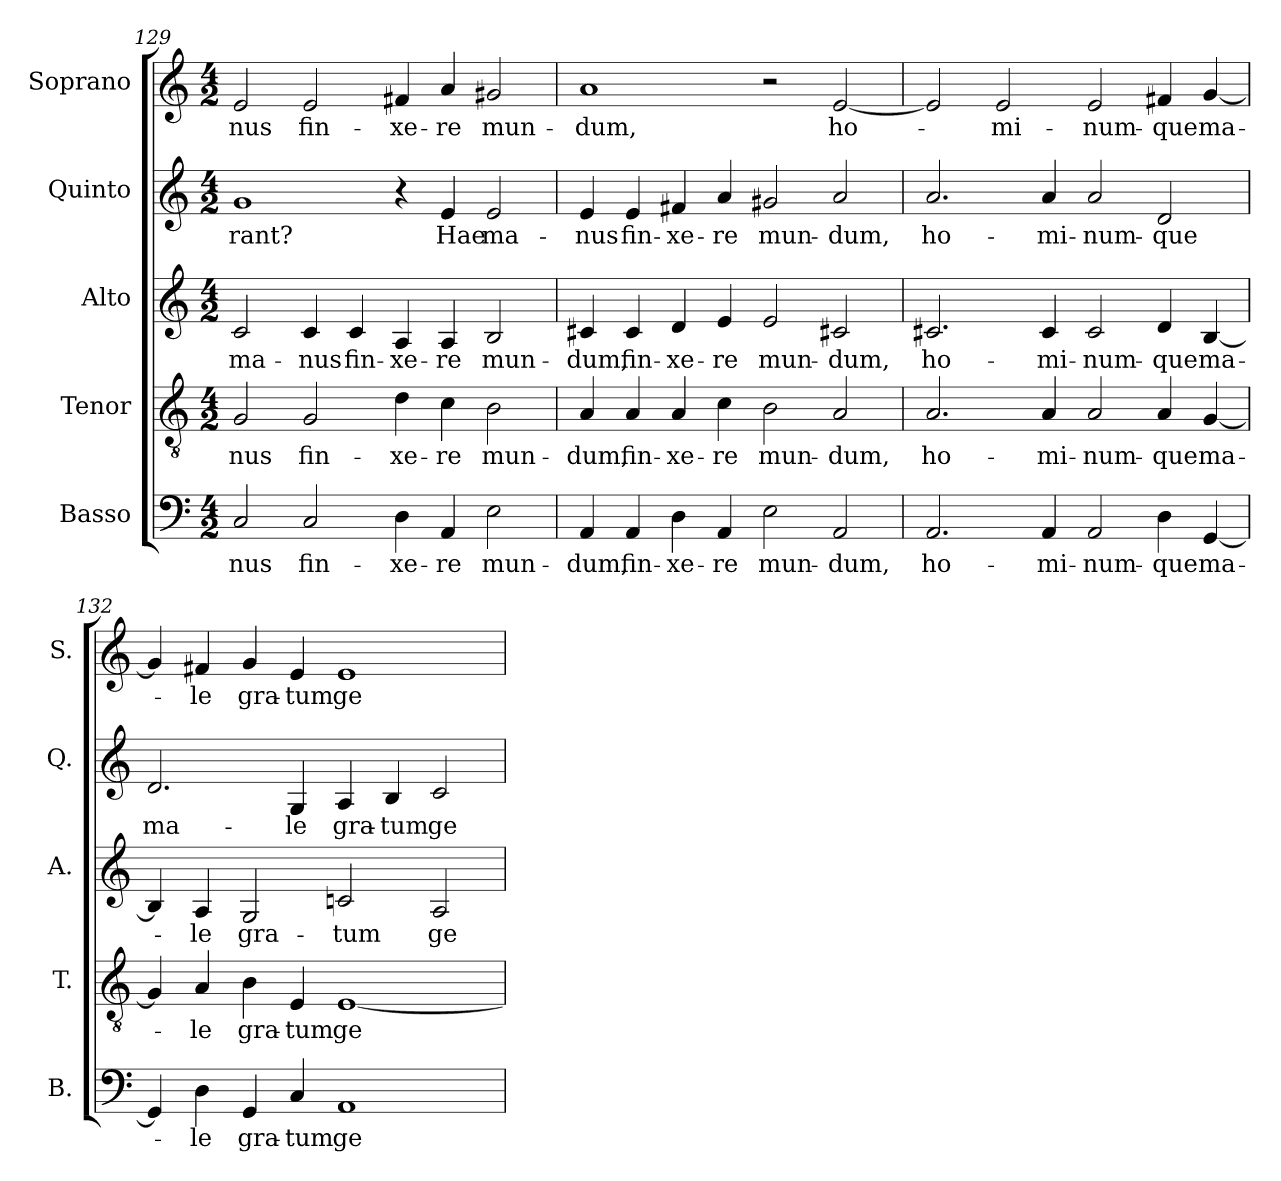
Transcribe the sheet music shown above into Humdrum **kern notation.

**kern	**text	**kern	**text	**kern	**text	**kern	**text	**kern	**text
*part5	*part5	*part4	*part4	*part3	*part3	*part2	*part2	*part1	*part1
*staff5	*staff5	*staff4	*staff4	*staff3	*staff3	*staff2	*staff2	*staff1	*staff1
*I"Basso	*	*I"Tenor	*	*I"Alto	*	*I"Quinto	*	*I"Soprano	*
*I'B.	*	*I'T.	*	*I'A.	*	*I'Q.	*	*I'S.	*
*clefF4	*	*clefGv2	*	*clefG2	*	*clefG2	*	*clefG2	*
*	*	*ITrd7c12	*	*	*	*	*	*	*
*k[]	*	*k[]	*	*k[]	*	*k[]	*	*k[]	*
*C:	*	*C:	*	*C:	*	*C:	*	*C:	*
*M4/2	*	*M4/2	*	*M4/2	*	*M4/2	*	*M4/2	*
=129	=129	=129	=129	=129	=129	=129	=129	=129	=129
!	!LO:LY:b:color=#000000	!	!	!	!	!	!	!	!
!	!	!	!LO:LY:b:color=#000000	!	!	!	!	!	!
!	!	!	!	!	!LO:LY:b:color=#000000	!	!	!	!
!	!	!	!	!	!	!	!LO:LY:b:color=#000000	!	!
!	!	!	!	!	!	!	!	!	!LO:LY:b:color=#000000
2Ci/	-nus	2GGi/	-nus	2ci/	ma-	1gi	-rant?	2ei/	-nus
!	!LO:LY:b:color=#000000	!	!	!	!	!	!	!	!
!	!	!	!LO:LY:b:color=#000000	!	!	!	!	!	!
!	!	!	!	!	!LO:LY:b:color=#000000	!	!	!	!
!	!	!	!	!	!	!	!	!	!LO:LY:b:color=#000000
2Ci/	fin-	2GGi/	fin-	4ci/	-nus	.	.	2ei/	fin-
!	!	!	!	!	!LO:LY:b:color=#000000	!	!	!	!
.	.	.	.	4ci/	fin-	.	.	.	.
!	!LO:LY:b:color=#000000	!	!	!	!	!	!	!	!
!	!	!	!LO:LY:b:color=#000000	!	!	!	!	!	!
!	!	!	!	!	!LO:LY:b:color=#000000	!	!	!	!
!	!	!	!	!	!	!	!	!	!LO:LY:b:color=#000000
4Di\	-xe-	4Di\	-xe-	4Ai/	-xe-	4r	.	4f#Xi/	-xe-
!	!LO:LY:b:color=#000000	!	!	!	!	!	!	!	!
!	!	!	!LO:LY:b:color=#000000	!	!	!	!	!	!
!	!	!	!	!	!LO:LY:b:color=#000000	!	!	!	!
!	!	!	!	!	!	!	!LO:LY:b:color=#000000	!	!
!	!	!	!	!	!	!	!	!	!LO:LY:b:color=#000000
4AAi/	-re	4Ci\	-re	4Ai/	-re	4ei/	Hae	4ai/	-re
!	!LO:LY:b:color=#000000	!	!	!	!	!	!	!	!
!	!	!	!LO:LY:b:color=#000000	!	!	!	!	!	!
!	!	!	!	!	!LO:LY:b:color=#000000	!	!	!	!
!	!	!	!	!	!	!	!LO:LY:b:color=#000000	!	!
!	!	!	!	!	!	!	!	!	!LO:LY:b:color=#000000
2Ei\	mun-	2BBi\	mun-	2Bi/	mun-	2ei/	ma-	2g#Xi/	mun-
!!LO:PB:g=z
=130	=130	=130	=130	=130	=130	=130	=130	=130	=130
!	!LO:LY:b:color=#000000	!	!	!	!	!	!	!	!
!	!	!	!LO:LY:b:color=#000000	!	!	!	!	!	!
!	!	!	!	!	!LO:LY:b:color=#000000	!	!	!	!
!	!	!	!	!	!	!	!LO:LY:b:color=#000000	!	!
!	!	!	!	!	!	!	!	!	!LO:LY:b:color=#000000
4AAi/	-dum,	4AAi/	-dum,	4c#Xi/	-dum,	4ei/	-nus	1ai	-dum,
!	!LO:LY:b:color=#000000	!	!	!	!	!	!	!	!
!	!	!	!LO:LY:b:color=#000000	!	!	!	!	!	!
!	!	!	!	!	!LO:LY:b:color=#000000	!	!	!	!
!	!	!	!	!	!	!	!LO:LY:b:color=#000000	!	!
4AAi/	fin-	4AAi/	fin-	4c#i/	fin-	4ei/	fin-	.	.
!	!LO:LY:b:color=#000000	!	!	!	!	!	!	!	!
!	!	!	!LO:LY:b:color=#000000	!	!	!	!	!	!
!	!	!	!	!	!LO:LY:b:color=#000000	!	!	!	!
!	!	!	!	!	!	!	!LO:LY:b:color=#000000	!	!
4Di\	-xe-	4AAi/	-xe-	4di/	-xe-	4f#Xi/	-xe-	.	.
!	!LO:LY:b:color=#000000	!	!	!	!	!	!	!	!
!	!	!	!LO:LY:b:color=#000000	!	!	!	!	!	!
!	!	!	!	!	!LO:LY:b:color=#000000	!	!	!	!
!	!	!	!	!	!	!	!LO:LY:b:color=#000000	!	!
4AAi/	-re	4Ci\	-re	4ei/	-re	4ai/	-re	.	.
!	!LO:LY:b:color=#000000	!	!	!	!	!	!	!	!
!	!	!	!LO:LY:b:color=#000000	!	!	!	!	!	!
!	!	!	!	!	!LO:LY:b:color=#000000	!	!	!	!
!	!	!	!	!	!	!	!LO:LY:b:color=#000000	!	!
2Ei\	mun-	2BBi\	mun-	2ei/	mun-	2g#Xi/	mun-	2r	.
!	!LO:LY:b:color=#000000	!	!	!	!	!	!	!	!
!	!	!	!LO:LY:b:color=#000000	!	!	!	!	!	!
!	!	!	!	!	!LO:LY:b:color=#000000	!	!	!	!
!	!	!	!	!	!	!	!LO:LY:b:color=#000000	!	!
!	!	!	!	!	!	!	!	!	!LO:LY:b:color=#000000
2AAi/	-dum,	2AAi/	-dum,	2c#Xi/	-dum,	2ai/	-dum,	[2ei/	ho-
=131	=131	=131	=131	=131	=131	=131	=131	=131	=131
!	!LO:LY:b:color=#000000	!	!	!	!	!	!	!	!
!	!	!	!LO:LY:b:color=#000000	!	!	!	!	!	!
!	!	!	!	!	!LO:LY:b:color=#000000	!	!	!	!
!	!	!	!	!	!	!	!LO:LY:b:color=#000000	!	!
2.AAi/	ho-	2.AAi/	ho-	2.c#Xi/	ho-	2.ai/	ho-	2ei/]	.
!	!	!	!	!	!	!	!	!	!LO:LY:b:color=#000000
.	.	.	.	.	.	.	.	2ei/	-mi-
!	!LO:LY:b:color=#000000	!	!	!	!	!	!	!	!
!	!	!	!LO:LY:b:color=#000000	!	!	!	!	!	!
!	!	!	!	!	!LO:LY:b:color=#000000	!	!	!	!
!	!	!	!	!	!	!	!LO:LY:b:color=#000000	!	!
4AAi/	-mi-	4AAi/	-mi-	4c#i/	-mi-	4ai/	-mi-	.	.
!	!LO:LY:b:color=#000000	!	!	!	!	!	!	!	!
!	!	!	!LO:LY:b:color=#000000	!	!	!	!	!	!
!	!	!	!	!	!LO:LY:b:color=#000000	!	!	!	!
!	!	!	!	!	!	!	!LO:LY:b:color=#000000	!	!
!	!	!	!	!	!	!	!	!	!LO:LY:b:color=#000000
2AAi/	-num-	2AAi/	-num-	2c#i/	-num-	2ai/	-num-	2ei/	-num-
!	!LO:LY:b:color=#000000	!	!	!	!	!	!	!	!
!	!	!	!LO:LY:b:color=#000000	!	!	!	!	!	!
!	!	!	!	!	!LO:LY:b:color=#000000	!	!	!	!
!	!	!	!	!	!	!	!LO:LY:b:color=#000000	!	!
!	!	!	!	!	!	!	!	!	!LO:LY:b:color=#000000
4Di\	-que	4AAi/	-que	4di/	-que	2di/	-que	4f#Xi/	-que
!	!LO:LY:b:color=#000000	!	!	!	!	!	!	!	!
!	!	!	!LO:LY:b:color=#000000	!	!	!	!	!	!
!	!	!	!	!	!LO:LY:b:color=#000000	!	!	!	!
!	!	!	!	!	!	!	!	!	!LO:LY:b:color=#000000
[4GGi/	ma-	[4GGi/	ma-	[4Bi/	ma-	.	.	[4gi/	ma-
=132	=132	=132	=132	=132	=132	=132	=132	=132	=132
!	!	!	!	!	!	!	!LO:LY:b:color=#000000	!	!
4GGi/]	.	4GGi/]	.	4Bi/]	.	2.di/	ma-	4gi/]	.
!	!LO:LY:b:color=#000000	!	!	!	!	!	!	!	!
!	!	!	!LO:LY:b:color=#000000	!	!	!	!	!	!
!	!	!	!	!	!LO:LY:b:color=#000000	!	!	!	!
!	!	!	!	!	!	!	!	!	!LO:LY:b:color=#000000
4Di\	-le	4AAi/	-le	4Ai/	-le	.	.	4f#Xi/	-le
!	!LO:LY:b:color=#000000	!	!	!	!	!	!	!	!
!	!	!	!LO:LY:b:color=#000000	!	!	!	!	!	!
!	!	!	!	!	!LO:LY:b:color=#000000	!	!	!	!
!	!	!	!	!	!	!	!	!	!LO:LY:b:color=#000000
4GGi/	gra-	4BBi\	gra-	2Gi/	gra-	.	.	4gi/	gra-
!	!LO:LY:b:color=#000000	!	!	!	!	!	!	!	!
!	!	!	!LO:LY:b:color=#000000	!	!	!	!	!	!
!	!	!	!	!	!	!	!LO:LY:b:color=#000000	!	!
!	!	!	!	!	!	!	!	!	!LO:LY:b:color=#000000
4Ci/	-tum	4EEi/	-tum	.	.	4Gi/	-le	4ei/	-tum
!	!LO:LY:b:color=#000000	!	!	!	!	!	!	!	!
!	!	!	!LO:LY:b:color=#000000	!	!	!	!	!	!
!	!	!	!	!	!LO:LY:b:color=#000000	!	!	!	!
!	!	!	!	!	!	!	!LO:LY:b:color=#000000	!	!
!	!	!	!	!	!	!	!	!	!LO:LY:b:color=#000000
1AAi	ge-	[1EEi	ge-	2cni/	-tum	4Ai/	gra-	1ei	ge-
!	!	!	!	!	!	!	!LO:LY:b:color=#000000	!	!
.	.	.	.	.	.	4Bi/	-tum	.	.
!	!	!	!	!	!LO:LY:b:color=#000000	!	!	!	!
!	!	!	!	!	!	!	!LO:LY:b:color=#000000	!	!
.	.	.	.	2Ai/	ge-	2ci/	ge-	.	.
=	=	=	=	=	=	=	=	=	=
*-	*-	*-	*-	*-	*-	*-	*-	*-	*-
